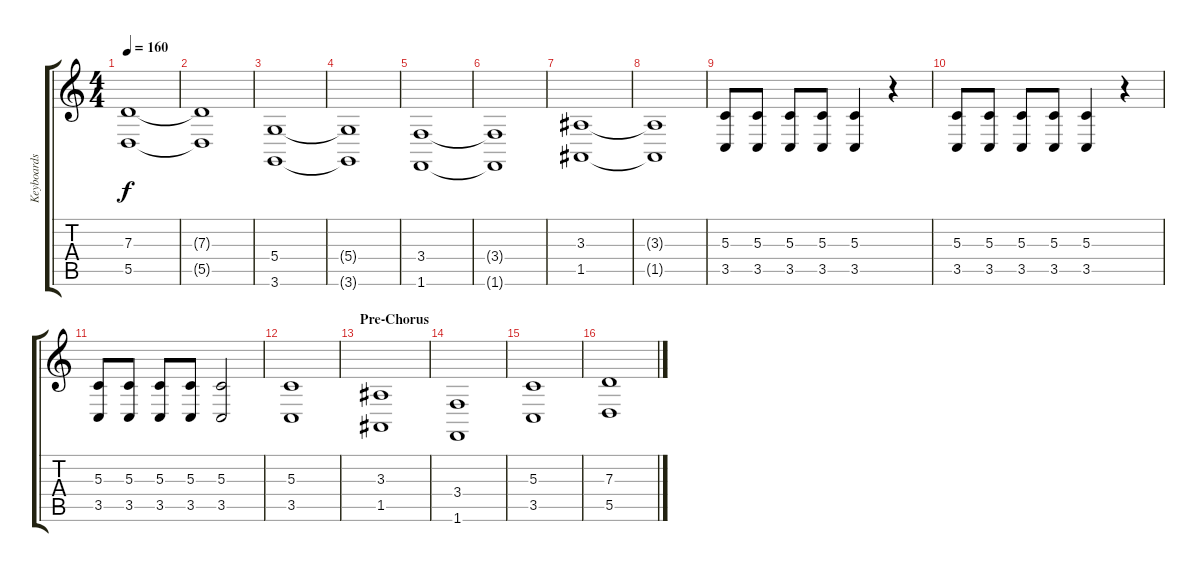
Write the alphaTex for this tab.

\track ("Keyboards 1" "Keyboards ") {instrument stringensemble1}
\staff {score tabs}
\tuning (E4 B3 G3 D3 A2 E2) {hide}
\ts (4 4)
\tempo 160
\clef g2
\ks c
(7.3 5.5).1{dy f} |
(7.3{t} 5.5{t}).1 |
(5.4 3.6).1 |
(5.4{t} 3.6{t}).1 |
(3.4 1.6).1 |
(3.4{t} 1.6{t}).1 |
(3.3 1.5).1 |
(3.3{t} 1.5{t}).1 |
(5.3 3.5).8 (5.3 3.5).8 (5.3 3.5).8 (5.3 3.5).8 (5.3 3.5).4 r.4 |
(5.3 3.5).8 (5.3 3.5).8 (5.3 3.5).8 (5.3 3.5).8 (5.3 3.5).4 r.4 |
(5.3 3.5).8 (5.3 3.5).8 (5.3 3.5).8 (5.3 3.5).8 (5.3 3.5).2 |
(5.3 3.5).1 |
\section ("" "Pre-Chorus")
(3.3 1.5).1 |
(3.4 1.6).1 |
(5.3 3.5).1 |
(7.3 5.5).1
